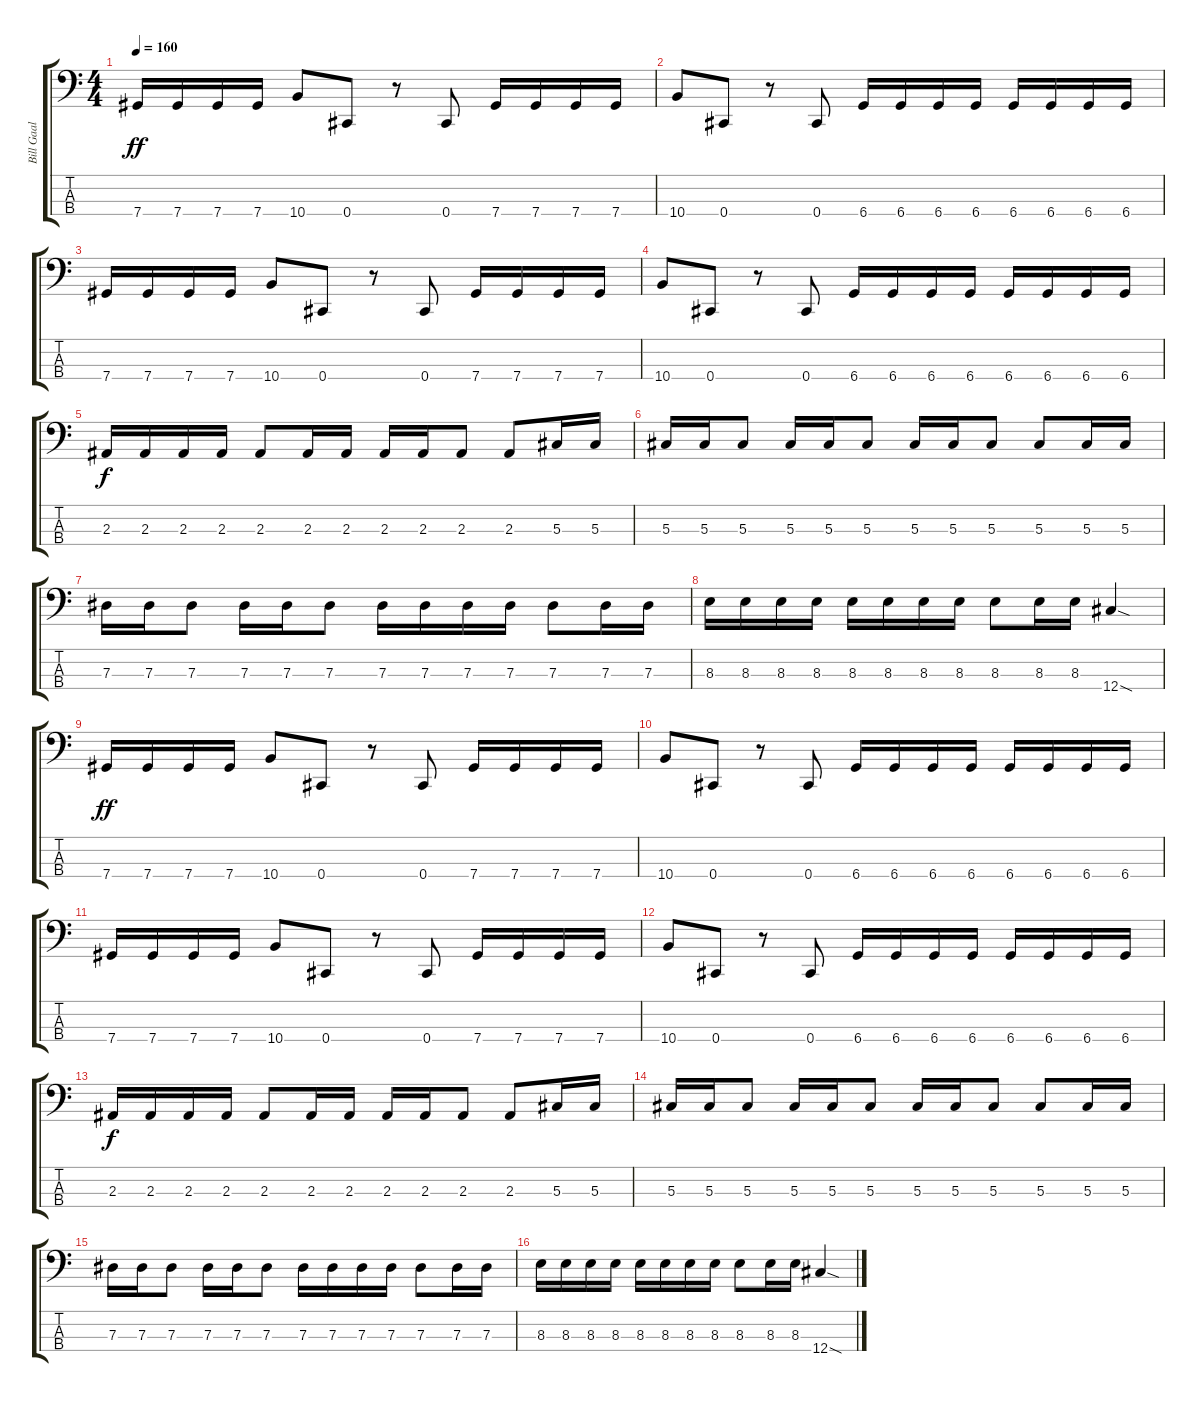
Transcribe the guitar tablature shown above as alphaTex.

\track ("Bill Gaal" "Bill Gaal") {instrument electricbassfinger}
\staff {score tabs}
\tuning (Gb2 Db2 Ab1 Db1) {hide}
\ts (4 4)
\tempo 160
\clef f4
\ks c
7.4.16{dy ff} 7.4.16 7.4.16 7.4.16 10.4.8 0.4.8 r.8 0.4.8 7.4.16 7.4.16 7.4.16 7.4.16 |
10.4.8 0.4.8 r.8 0.4.8 6.4.16 6.4.16 6.4.16 6.4.16 6.4.16 6.4.16 6.4.16 6.4.16 |
7.4.16 7.4.16 7.4.16 7.4.16 10.4.8 0.4.8 r.8 0.4.8 7.4.16 7.4.16 7.4.16 7.4.16 |
10.4.8 0.4.8 r.8 0.4.8 6.4.16 6.4.16 6.4.16 6.4.16 6.4.16 6.4.16 6.4.16 6.4.16 |
2.3.16{dy f} 2.3.16 2.3.16 2.3.16 2.3.8 2.3.16 2.3.16 2.3.16 2.3.16 2.3.8 2.3.8 5.3.16 5.3.16 |
5.3.16 5.3.16 5.3.8 5.3.16 5.3.16 5.3.8 5.3.16 5.3.16 5.3.8 5.3.8 5.3.16 5.3.16 |
7.3.16 7.3.16 7.3.8 7.3.16 7.3.16 7.3.8 7.3.16 7.3.16 7.3.16 7.3.16 7.3.8 7.3.16 7.3.16 |
8.3.16 8.3.16 8.3.16 8.3.16 8.3.16 8.3.16 8.3.16 8.3.16 8.3.8 8.3.16 8.3.16 12.4{sod}.4 |
7.4.16{dy ff} 7.4.16 7.4.16 7.4.16 10.4.8 0.4.8 r.8 0.4.8 7.4.16 7.4.16 7.4.16 7.4.16 |
10.4.8 0.4.8 r.8 0.4.8 6.4.16 6.4.16 6.4.16 6.4.16 6.4.16 6.4.16 6.4.16 6.4.16 |
7.4.16 7.4.16 7.4.16 7.4.16 10.4.8 0.4.8 r.8 0.4.8 7.4.16 7.4.16 7.4.16 7.4.16 |
10.4.8 0.4.8 r.8 0.4.8 6.4.16 6.4.16 6.4.16 6.4.16 6.4.16 6.4.16 6.4.16 6.4.16 |
2.3.16{dy f} 2.3.16 2.3.16 2.3.16 2.3.8 2.3.16 2.3.16 2.3.16 2.3.16 2.3.8 2.3.8 5.3.16 5.3.16 |
5.3.16 5.3.16 5.3.8 5.3.16 5.3.16 5.3.8 5.3.16 5.3.16 5.3.8 5.3.8 5.3.16 5.3.16 |
7.3.16 7.3.16 7.3.8 7.3.16 7.3.16 7.3.8 7.3.16 7.3.16 7.3.16 7.3.16 7.3.8 7.3.16 7.3.16 |
8.3.16 8.3.16 8.3.16 8.3.16 8.3.16 8.3.16 8.3.16 8.3.16 8.3.8 8.3.16 8.3.16 12.4{sod}.4
